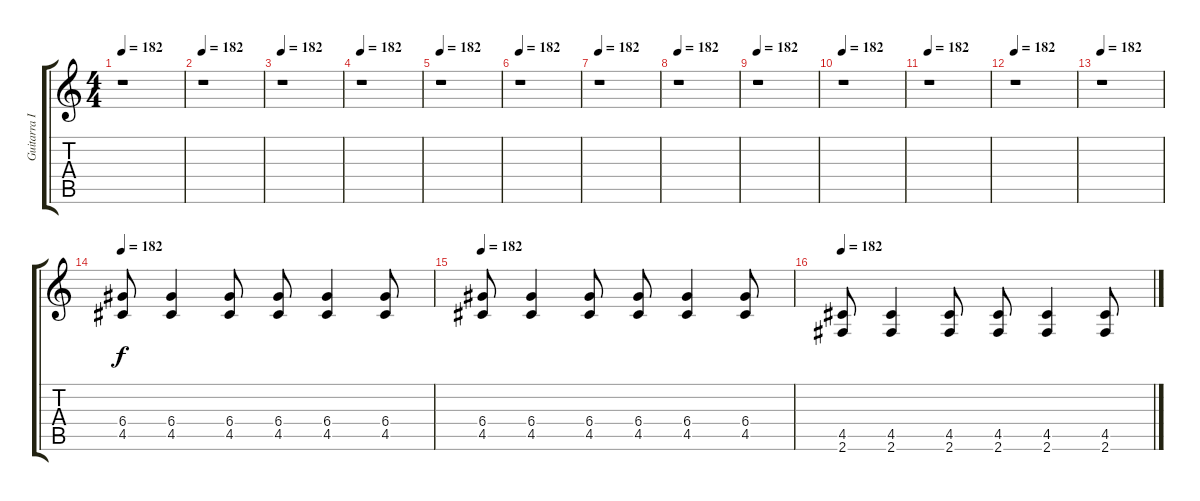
\track ("Guitarra I" "Guitarra I") {instrument overdrivenguitar}
\staff {score tabs}
\tuning (E4 B3 G3 D3 A2 E2) {hide}
\ts (4 4)
\tempo 182
\clef g2
\ks c
r.1{dy f} |
\tempo 182
r.1 |
\tempo 182
r.1 |
\tempo 182
r.1 |
\tempo 182
r.1 |
\tempo 182
r.1 |
\tempo 182
r.1 |
\tempo 182
r.1 |
\tempo 182
r.1 |
\tempo 182
r.1 |
\tempo 182
r.1 |
\tempo 182
r.1 |
\tempo 182
r.1 |
\tempo 182
(6.4 4.5).8 (6.4 4.5).4 (6.4 4.5).8 (6.4 4.5).8 (6.4 4.5).4 (6.4 4.5).8 |
\tempo 182
(6.4 4.5).8 (6.4 4.5).4 (6.4 4.5).8 (6.4 4.5).8 (6.4 4.5).4 (6.4 4.5).8 |
\tempo 182
(4.5 2.6).8 (4.5 2.6).4 (4.5 2.6).8 (4.5 2.6).8 (4.5 2.6).4 (4.5 2.6).8
